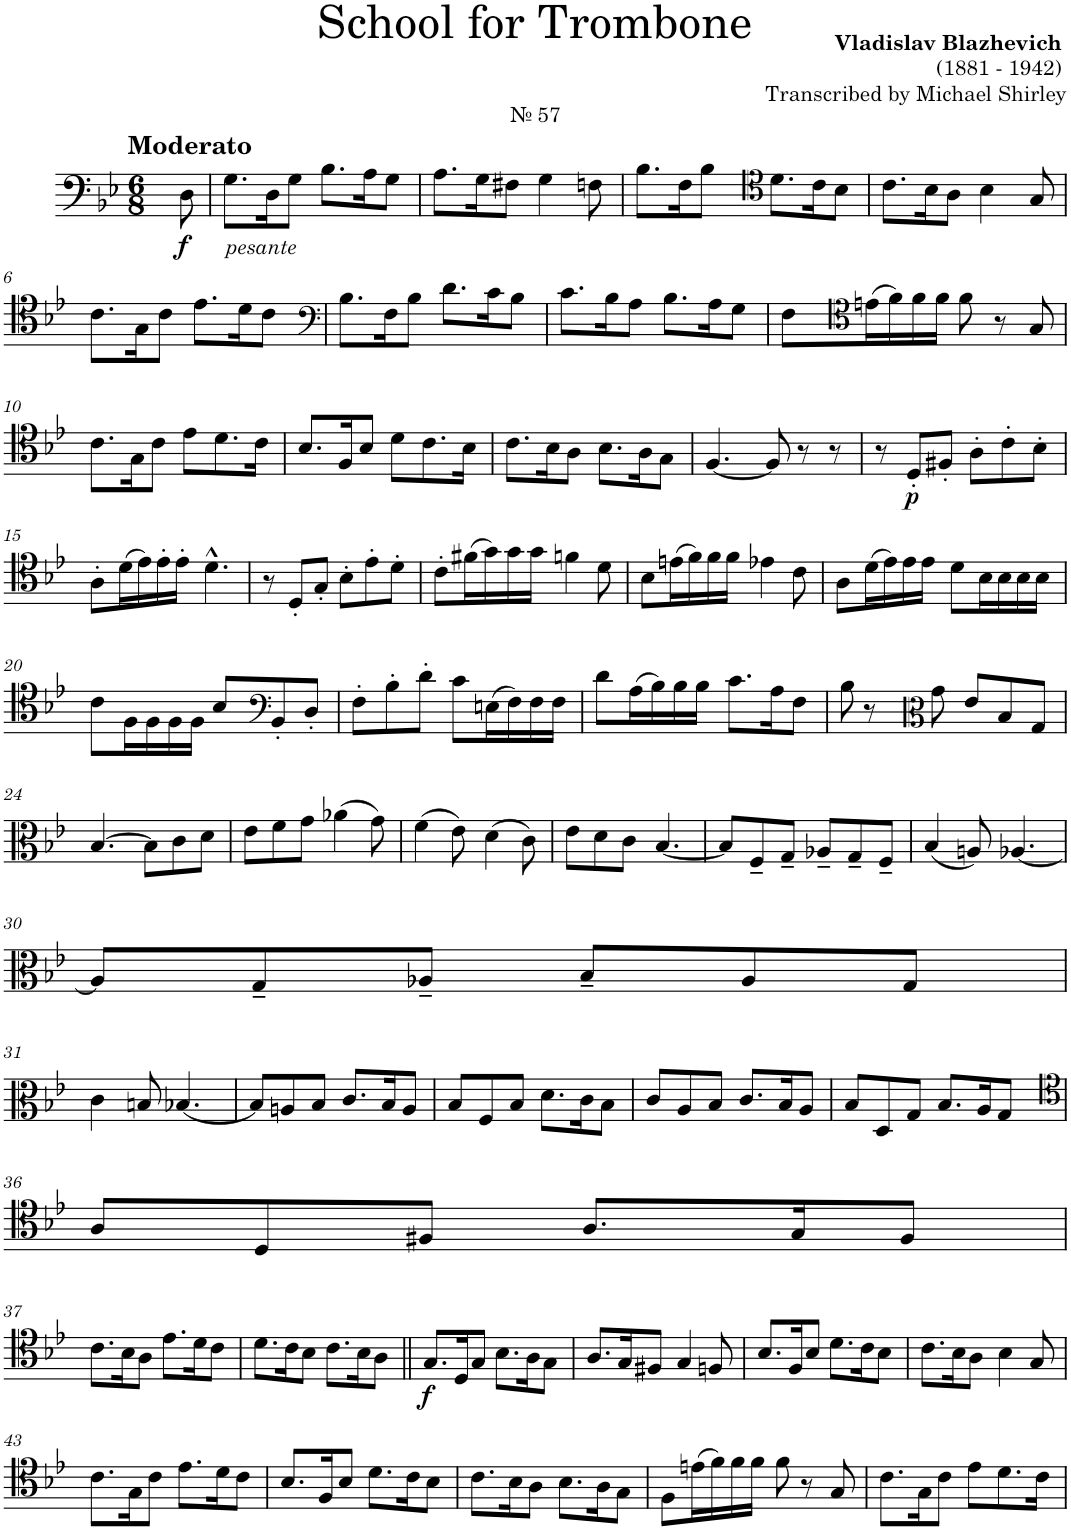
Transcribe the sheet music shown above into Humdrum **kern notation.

**kern	**dynam
*part1	*part1
*staff1	*staff1
*I"Trombone	*
*I'Tbn.	*
*clefF4	*
*k[b-e-]	*
*M6/8	*
=1	=1
!LO:TX:a:t=№ 57	!
!LO:TX:a:B:t=Moderato	!
!	!LO:DY:b
8D\	f
=2	=2
!LO:TX:b:i:t=pesante	!
8.G\L	.
16D\K	.
8G\J	.
8.B-\L	.
16A\K	.
8G\J	.
=3	=3
8.A\L	.
16G\K	.
8F#X\J	.
4G\	.
8Fn\	.
=4	=4
8.B-\L	.
16F\K	.
8B-\J	.
*clefC4	*
8.d\L	.
16c\K	.
8B-\J	.
=5	=5
8.c\L	.
16B-\K	.
8A\J	.
4B-\	.
8G/	.
!!LO:LB:g=z
=6	=6
8.c\L	.
16G\K	.
8c\J	.
8.e-\L	.
16d\K	.
8c\J	.
=7	=7
*clefF4	*
8.B-\L	.
16F\K	.
8B-\J	.
8.d\L	.
16c\K	.
8B-\J	.
=8	=8
8.c\L	.
16B-\K	.
8A\J	.
8.B-\L	.
16A\K	.
8G\J	.
=9	=9
8F\L	.
*clefC4	*
(16en\L	.
16f\)	.
16f\	.
16f\JJ	.
8f\	.
8r	.
8G/	.
!!LO:LB:g=z
=10	=10
8.c\L	.
16G\K	.
8c\J	.
8e-\L	.
8.d\	.
16c\Jk	.
=11	=11
8.B-/L	.
16F/K	.
8B-/J	.
8d\L	.
8.c\	.
16B-\Jk	.
=12	=12
8.c\L	.
16B-\K	.
8A\J	.
8.B-\L	.
16A\K	.
8G\J	.
=13	=13
[4.F/	.
8F/]	.
8r	.
8r	.
=14	=14
8r	.
!	!LO:DY:b
8D'/L	p
8F#X'/J	.
8A'\L	.
8c'\	.
8B-'\J	.
!!LO:LB:g=z
=15	=15
8A'\L	.
(16d\L	.
16e-\)	.
16e-'\	.
16e-'\JJ	.
4.d^^\	.
=16	=16
8r	.
8D'/L	.
8G'/J	.
8B-'\L	.
8e-'\	.
8d'\J	.
=17	=17
8c'\L	.
(16f#X\L	.
16g\)	.
16g\	.
16g\JJ	.
4fn\	.
8d\	.
=18	=18
8B-\L	.
(16en\L	.
16f\)	.
16f\	.
16f\JJ	.
4e-X\	.
8c\	.
=19	=19
8A\L	.
(16d\L	.
16e-\)	.
16e-\	.
16e-\JJ	.
8d\L	.
16B-\L	.
16B-\	.
16B-\	.
16B-\JJ	.
!!LO:LB:g=z
=20	=20
8c\L	.
16F\L	.
16F\	.
16F\	.
16F\JJ	.
8B-/L	.
*clefF4	*
8BB-'/	.
8D'/J	.
=21	=21
8F'\L	.
8B-'\	.
8d'\J	.
8c\L	.
(16En\L	.
16F\)	.
16F\	.
16F\JJ	.
=22	=22
8d\L	.
(16A\L	.
16B-\)	.
16B-\	.
16B-\JJ	.
8.c\L	.
16A\K	.
8F\J	.
=23	=23
8B-\	.
8r	.
*clefC3	*
8g\	.
8e-/L	.
8B-/	.
8G/J	.
!!LO:LB:g=z
=24	=24
[4.B-/	.
8B-\L]	.
8c\	.
8d\J	.
=25	=25
8e-\L	.
8f\	.
8g\J	.
(4a-X\	.
8g\)	.
=26	=26
(4f\	.
8e-\)	.
(4d\	.
8c\)	.
=27	=27
8e-\L	.
8d\	.
8c\J	.
[4.B-/	.
=28	=28
8B-/L]	.
8F~/	.
8G~/J	.
8A-X~/L	.
8G~/	.
8F~/J	.
=29	=29
(4B-/	.
8An/)	.
[4.A-X/	.
!!LO:LB:g=z
=30	=30
8A-/L]	.
8G~/	.
8A-X~/J	.
8B-~/L	.
8A-/	.
8G/J	.
!!LO:LB:g=z
=31	=31
4c\	.
8Bn/	.
[4.B-X/	.
=32	=32
8B-/L]	.
8An/	.
8B-/J	.
8.c/L	.
16B-/K	.
8A/J	.
=33	=33
8B-/L	.
8F/	.
8B-/J	.
8.d\L	.
16c\K	.
8B-\J	.
=34	=34
8c/L	.
8A/	.
8B-/J	.
8.c/L	.
16B-/K	.
8A/J	.
=35	=35
8B-/L	.
8D/	.
8G/J	.
8.B-/L	.
16A/K	.
8G/J	.
!!LO:LB:g=z
=36	=36
*clefC4	*
8A/L	.
8D/	.
8F#X/J	.
8.A/L	.
16G/K	.
8F#/J	.
!!LO:LB:g=z
=37	=37
8.c\L	.
16B-\K	.
8A\J	.
8.e-\L	.
16d\K	.
8c\J	.
=38	=38
8.d\L	.
16c\K	.
8B-\J	.
8.c\L	.
16B-\K	.
8A\J	.
=39||	=39||
!	!LO:DY:b
8.G/L	f
16D/K	.
8G/J	.
8.B-\L	.
16A\K	.
8G\J	.
=40	=40
8.A/L	.
16G/K	.
8F#X/J	.
4G/	.
8Fn/	.
=41	=41
8.B-/L	.
16F/K	.
8B-/J	.
8.d\L	.
16c\K	.
8B-\J	.
=42	=42
8.c\L	.
16B-\K	.
8A\J	.
4B-\	.
8G/	.
!!LO:LB:g=z
=43	=43
8.c\L	.
16G\K	.
8c\J	.
8.e-\L	.
16d\K	.
8c\J	.
=44	=44
8.B-/L	.
16F/K	.
8B-/J	.
8.d\L	.
16c\K	.
8B-\J	.
=45	=45
8.c\L	.
16B-\K	.
8A\J	.
8.B-\L	.
16A\K	.
8G\J	.
=46	=46
8F\L	.
(16en\L	.
16f\)	.
16f\	.
16f\JJ	.
8f\	.
8r	.
8G/	.
=47	=47
8.c\L	.
16G\K	.
8c\J	.
8e-\L	.
8.d\	.
16c\Jk	.
=	=
*-	*-
